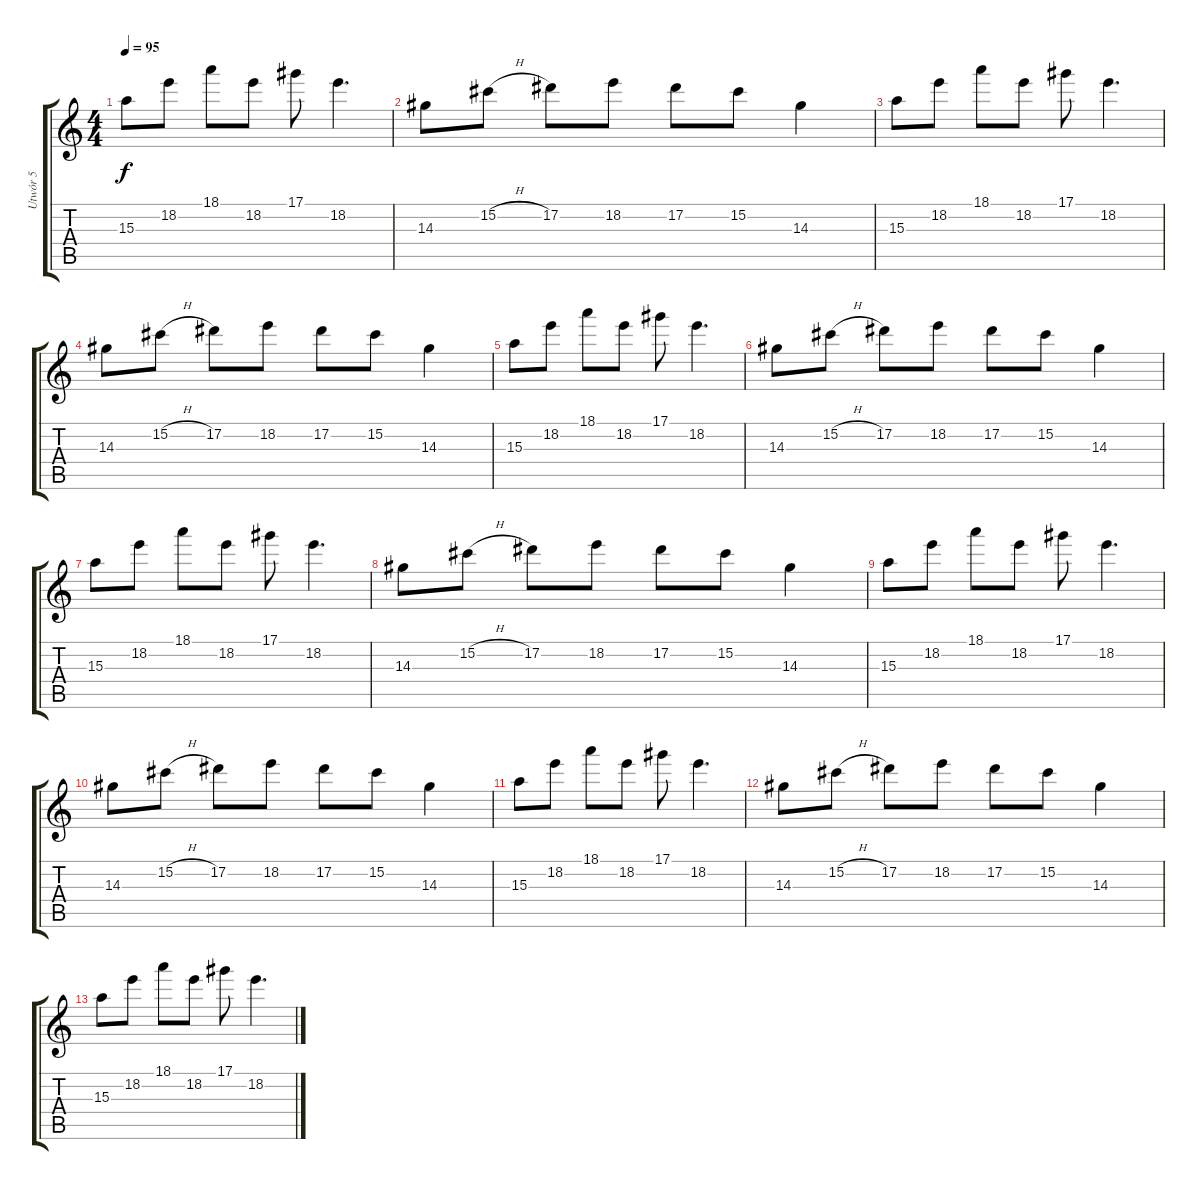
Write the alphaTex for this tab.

\track ("Utwór 5" "Utwór 5") {instrument distortionguitar}
\staff {score tabs}
\tuning (Eb4 Bb3 Gb3 Db3 Ab2 Eb2) {hide}
\ts (4 4)
\tempo 95
\clef g2
\ks c
15.3.8{dy f} 18.2.8 18.1.8 18.2.8 17.1.8 18.2.4{d} |
14.3.8 15.2{h}.8 17.2.8 18.2.8 17.2.8 15.2.8 14.3.4 |
15.3.8 18.2.8 18.1.8 18.2.8 17.1.8 18.2.4{d} |
14.3.8 15.2{h}.8 17.2.8 18.2.8 17.2.8 15.2.8 14.3.4 |
15.3.8 18.2.8 18.1.8 18.2.8 17.1.8 18.2.4{d} |
14.3.8{volume 5 instrument electricguitarjazz} 15.2{h}.8 17.2.8 18.2.8 17.2.8 15.2.8 14.3.4 |
15.3.8 18.2.8 18.1.8 18.2.8 17.1.8 18.2.4{d} |
14.3.8 15.2{h}.8 17.2.8 18.2.8 17.2.8 15.2.8 14.3.4 |
15.3.8 18.2.8 18.1.8 18.2.8 17.1.8 18.2.4{d} |
14.3.8 15.2{h}.8 17.2.8 18.2.8 17.2.8 15.2.8 14.3.4 |
15.3.8 18.2.8 18.1.8 18.2.8 17.1.8 18.2.4{d} |
14.3.8 15.2{h}.8 17.2.8 18.2.8 17.2.8 15.2.8 14.3.4 |
15.3.8 18.2.8 18.1.8 18.2.8 17.1.8 18.2.4{d}
